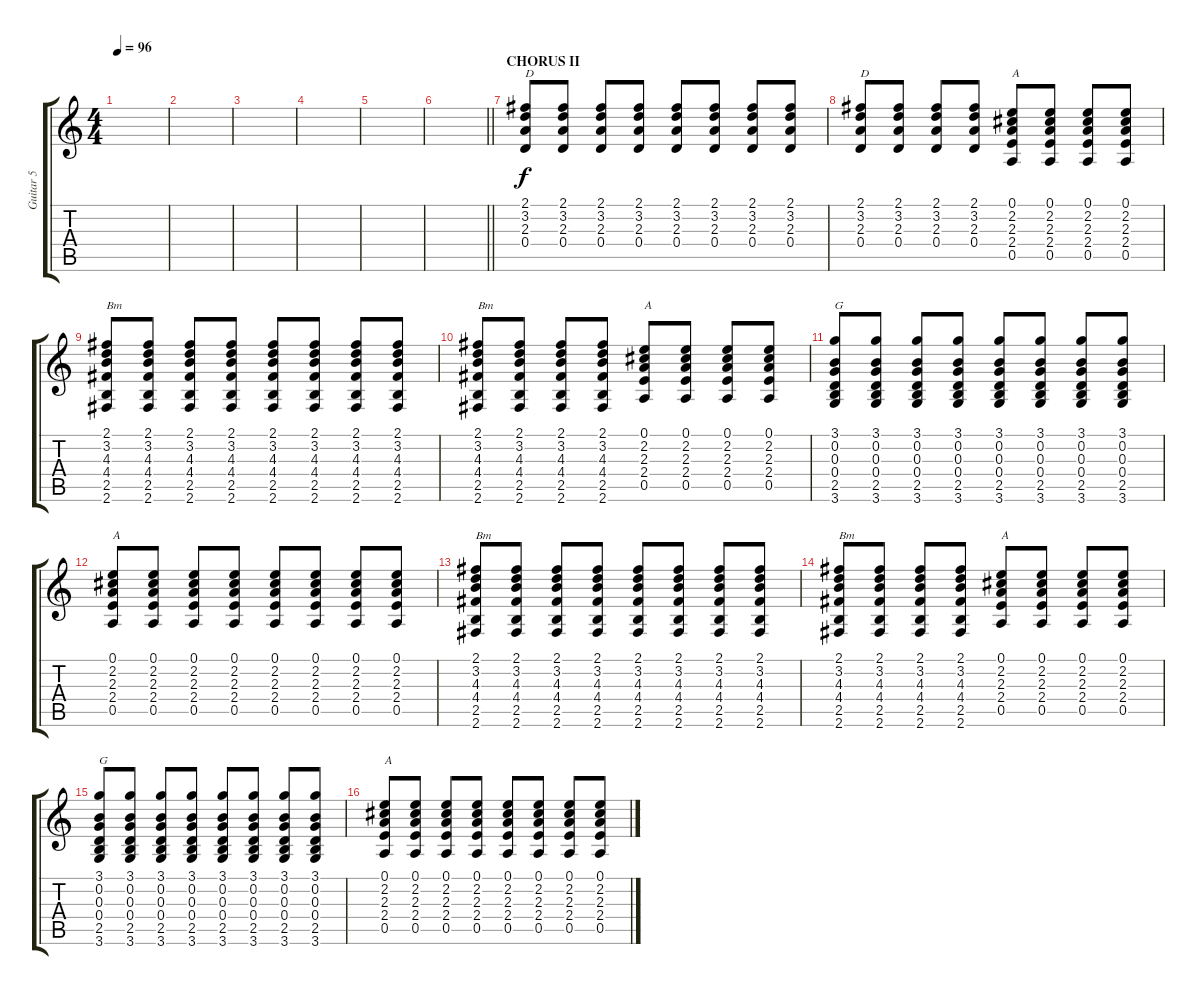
\track ("Guitar 5" "Guitar 5") {instrument acousticguitarsteel}
\staff {score tabs}
\tuning (E4 B3 G3 D3 A2 E2) {hide}
\ts (4 4)
\tempo 96
\clef g2
\ks c
|
|
|
|
|
\barLineRight lightlight
|
\section ("" "CHORUS II")
(2.1 3.2 2.3 0.4).8{txt "D"} (2.1 3.2 2.3 0.4).8 (2.1 3.2 2.3 0.4).8 (2.1 3.2 2.3 0.4).8 (2.1 3.2 2.3 0.4).8 (2.1 3.2 2.3 0.4).8 (2.1 3.2 2.3 0.4).8 (2.1 3.2 2.3 0.4).8 |
(2.1 3.2 2.3 0.4).8{txt "D"} (2.1 3.2 2.3 0.4).8 (2.1 3.2 2.3 0.4).8 (2.1 3.2 2.3 0.4).8 (0.1 2.2 2.3 2.4 0.5).8{txt "A"} (0.1 2.2 2.3 2.4 0.5).8 (0.1 2.2 2.3 2.4 0.5).8 (0.1 2.2 2.3 2.4 0.5).8 |
(2.1 3.2 4.3 4.4 2.5 2.6).8{txt "Bm"} (2.1 3.2 4.3 4.4 2.5 2.6).8 (2.1 3.2 4.3 4.4 2.5 2.6).8 (2.1 3.2 4.3 4.4 2.5 2.6).8 (2.1 3.2 4.3 4.4 2.5 2.6).8 (2.1 3.2 4.3 4.4 2.5 2.6).8 (2.1 3.2 4.3 4.4 2.5 2.6).8 (2.1 3.2 4.3 4.4 2.5 2.6).8 |
(2.1 3.2 4.3 4.4 2.5 2.6).8{txt "Bm"} (2.1 3.2 4.3 4.4 2.5 2.6).8 (2.1 3.2 4.3 4.4 2.5 2.6).8 (2.1 3.2 4.3 4.4 2.5 2.6).8 (0.1 2.2 2.3 2.4 0.5).8{txt "A"} (0.1 2.2 2.3 2.4 0.5).8 (0.1 2.2 2.3 2.4 0.5).8 (0.1 2.2 2.3 2.4 0.5).8 |
(3.1 0.2 0.3 0.4 2.5 3.6).8{txt "G"} (3.1 0.2 0.3 0.4 2.5 3.6).8 (3.1 0.2 0.3 0.4 2.5 3.6).8 (3.1 0.2 0.3 0.4 2.5 3.6).8 (3.1 0.2 0.3 0.4 2.5 3.6).8 (3.1 0.2 0.3 0.4 2.5 3.6).8 (3.1 0.2 0.3 0.4 2.5 3.6).8 (3.1 0.2 0.3 0.4 2.5 3.6).8 |
(0.1 2.2 2.3 2.4 0.5).8{txt "A"} (0.1 2.2 2.3 2.4 0.5).8 (0.1 2.2 2.3 2.4 0.5).8 (0.1 2.2 2.3 2.4 0.5).8 (0.1 2.2 2.3 2.4 0.5).8 (0.1 2.2 2.3 2.4 0.5).8 (0.1 2.2 2.3 2.4 0.5).8 (0.1 2.2 2.3 2.4 0.5).8 |
(2.1 3.2 4.3 4.4 2.5 2.6).8{txt "Bm"} (2.1 3.2 4.3 4.4 2.5 2.6).8 (2.1 3.2 4.3 4.4 2.5 2.6).8 (2.1 3.2 4.3 4.4 2.5 2.6).8 (2.1 3.2 4.3 4.4 2.5 2.6).8 (2.1 3.2 4.3 4.4 2.5 2.6).8 (2.1 3.2 4.3 4.4 2.5 2.6).8 (2.1 3.2 4.3 4.4 2.5 2.6).8 |
(2.1 3.2 4.3 4.4 2.5 2.6).8{txt "Bm"} (2.1 3.2 4.3 4.4 2.5 2.6).8 (2.1 3.2 4.3 4.4 2.5 2.6).8 (2.1 3.2 4.3 4.4 2.5 2.6).8 (0.1 2.2 2.3 2.4 0.5).8{txt "A"} (0.1 2.2 2.3 2.4 0.5).8 (0.1 2.2 2.3 2.4 0.5).8 (0.1 2.2 2.3 2.4 0.5).8 |
(3.1 0.2 0.3 0.4 2.5 3.6).8{txt "G"} (3.1 0.2 0.3 0.4 2.5 3.6).8 (3.1 0.2 0.3 0.4 2.5 3.6).8 (3.1 0.2 0.3 0.4 2.5 3.6).8 (3.1 0.2 0.3 0.4 2.5 3.6).8 (3.1 0.2 0.3 0.4 2.5 3.6).8 (3.1 0.2 0.3 0.4 2.5 3.6).8 (3.1 0.2 0.3 0.4 2.5 3.6).8 |
(0.1 2.2 2.3 2.4 0.5).8{txt "A"} (0.1 2.2 2.3 2.4 0.5).8 (0.1 2.2 2.3 2.4 0.5).8 (0.1 2.2 2.3 2.4 0.5).8 (0.1 2.2 2.3 2.4 0.5).8 (0.1 2.2 2.3 2.4 0.5).8 (0.1 2.2 2.3 2.4 0.5).8 (0.1 2.2 2.3 2.4 0.5).8
